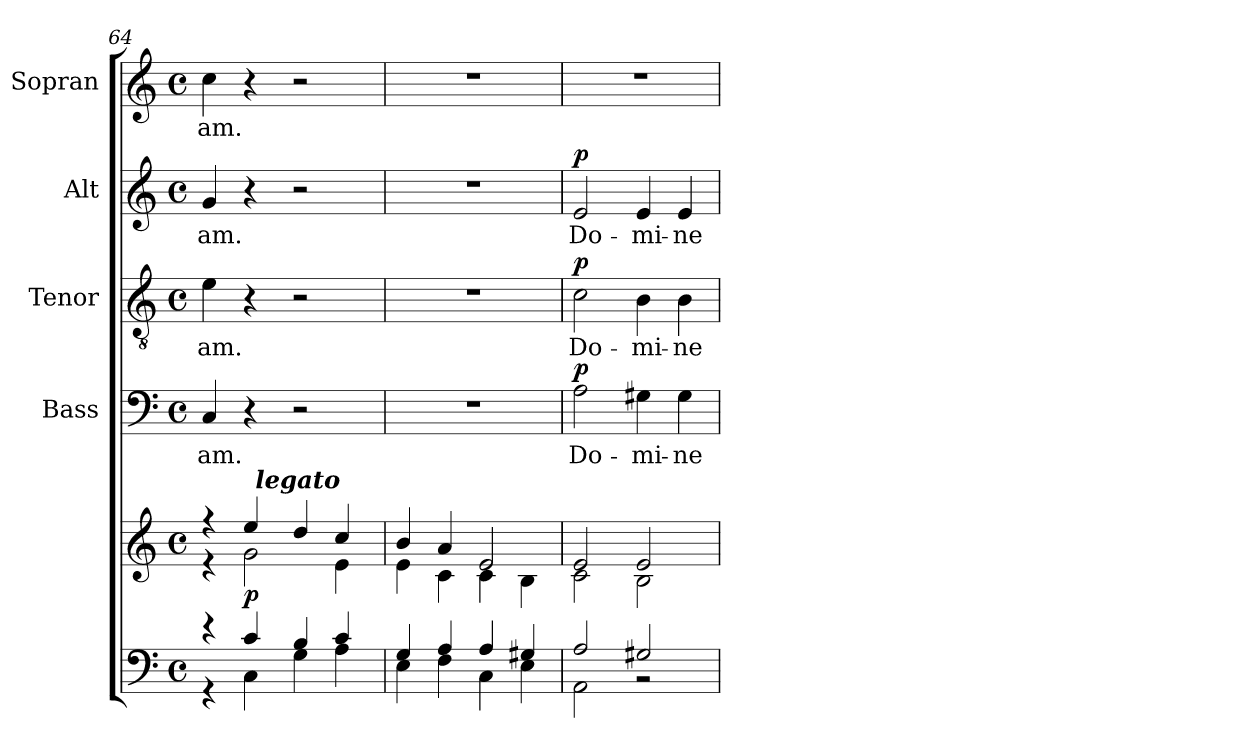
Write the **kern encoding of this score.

**kern	**kern	**dynam	**kern	**text	**dynam	**kern	**text	**dynam	**kern	**text	**dynam	**kern	**text
*part5	*part5	*part5	*part4	*part4	*part4	*part3	*part3	*part3	*part2	*part2	*part2	*part1	*part1
*staff6	*staff5	*staff5/6	*staff4	*staff4	*staff4	*staff3	*staff3	*staff3	*staff2	*staff2	*staff2	*staff1	*staff1
*	*	*	*I"Bass	*	*	*I"Tenor	*	*	*I"Alt	*	*	*I"Sopran	*
*	*	*	*I'B.	*	*	*I'T.	*	*	*I'A.	*	*	*I'S.	*
*clefF4	*clefG2	*	*clefF4	*	*	*clefGv2	*	*	*clefG2	*	*	*clefG2	*
*k[]	*k[]	*	*k[]	*	*	*k[]	*	*	*k[]	*	*	*k[]	*
*C:	*C:	*	*C:	*	*	*C:	*	*	*C:	*	*	*C:	*
*M4/4	*M4/4	*	*M4/4	*	*	*M4/4	*	*	*M4/4	*	*	*M4/4	*
*met(c)	*met(c)	*	*met(c)	*	*	*met(c)	*	*	*met(c)	*	*	*met(c)	*
=64	=64	=64	=64	=64	=64	=64	=64	=64	=64	=64	=64	=64	=64
*^	*^	*	*	*	*	*	*	*	*	*	*	*	*
!	!	!	!	!	!	!LO:LY:b	!	!	!LO:LY:b	!	!	!LO:LY:b	!	!	!LO:LY:b
*	*	*	*^	*	*	*	*	*	*	*	*	*	*	*	*
4r	4r	4r	4r	4ryy	.	4C/	-am.	.	4e\	-am.	.	4g/	-am.	.	4cc\	-am.
!	!	!	!	!	!LO:DY:b	!	!	!	!	!	!	!	!	!	!	!
4c/	4C\	4ee/	2g\	32ryy	p	4r	.	.	4r	.	.	4r	.	.	4r	.
!	!	!	!	!LO:TX:a:Bi:t=legato	!	!	!	!	!	!	!	!	!	!	!	!
.	.	.	.	2ryy	.	.	.	.	.	.	.	.	.	.	.	.
4B/	4G\	4dd/	.	.	.	2r	.	.	2r	.	.	2r	.	.	2r	.
4c/	4A\	4cc/	4e\	.	.	.	.	.	.	.	.	.	.	.	.	.
.	.	.	.	8..ryy	.	.	.	.	.	.	.	.	.	.	.	.
*	*	*	*v	*v	*	*	*	*	*	*	*	*	*	*	*	*
=65	=65	=65	=65	=65	=65	=65	=65	=65	=65	=65	=65	=65	=65	=65	=65
4G/	4E\	4b/	4e\	.	1r	.	.	1r	.	.	1r	.	.	1r	.
4A/	4F\	4a/	4c\	.	.	.	.	.	.	.	.	.	.	.	.
4A/	4C\	2e/	4c\	.	.	.	.	.	.	.	.	.	.	.	.
4G#X/	4E\	.	4B\	.	.	.	.	.	.	.	.	.	.	.	.
=66	=66	=66	=66	=66	=66	=66	=66	=66	=66	=66	=66	=66	=66	=66	=66
!	!	!	!	!	!	!LO:LY:b	!LO:DY:a	!	!LO:LY:b	!LO:DY:a	!	!LO:LY:b	!LO:DY:a	!	!
2A/	2AA\	2e/	2c\	.	2A\	Do-	p	2c\	Do-	p	2e/	Do-	p	1r	.
!	!	!	!	!	!	!LO:LY:b	!	!	!LO:LY:b	!	!	!LO:LY:b	!	!	!
2G#X/	2rBB	2e/	2B\	.	4G#X\	-mi-	.	4B\	-mi-	.	4e/	-mi-	.	.	.
!	!	!	!	!	!	!LO:LY:b	!	!	!LO:LY:b	!	!	!LO:LY:b	!	!	!
.	.	.	.	.	4G#\	-ne	.	4B\	-ne	.	4e/	-ne	.	.	.
*v	*v	*	*	*	*	*	*	*	*	*	*	*	*	*	*
*	*v	*v	*	*	*	*	*	*	*	*	*	*	*	*
=	=	=	=	=	=	=	=	=	=	=	=	=	=
*-	*-	*-	*-	*-	*-	*-	*-	*-	*-	*-	*-	*-	*-
